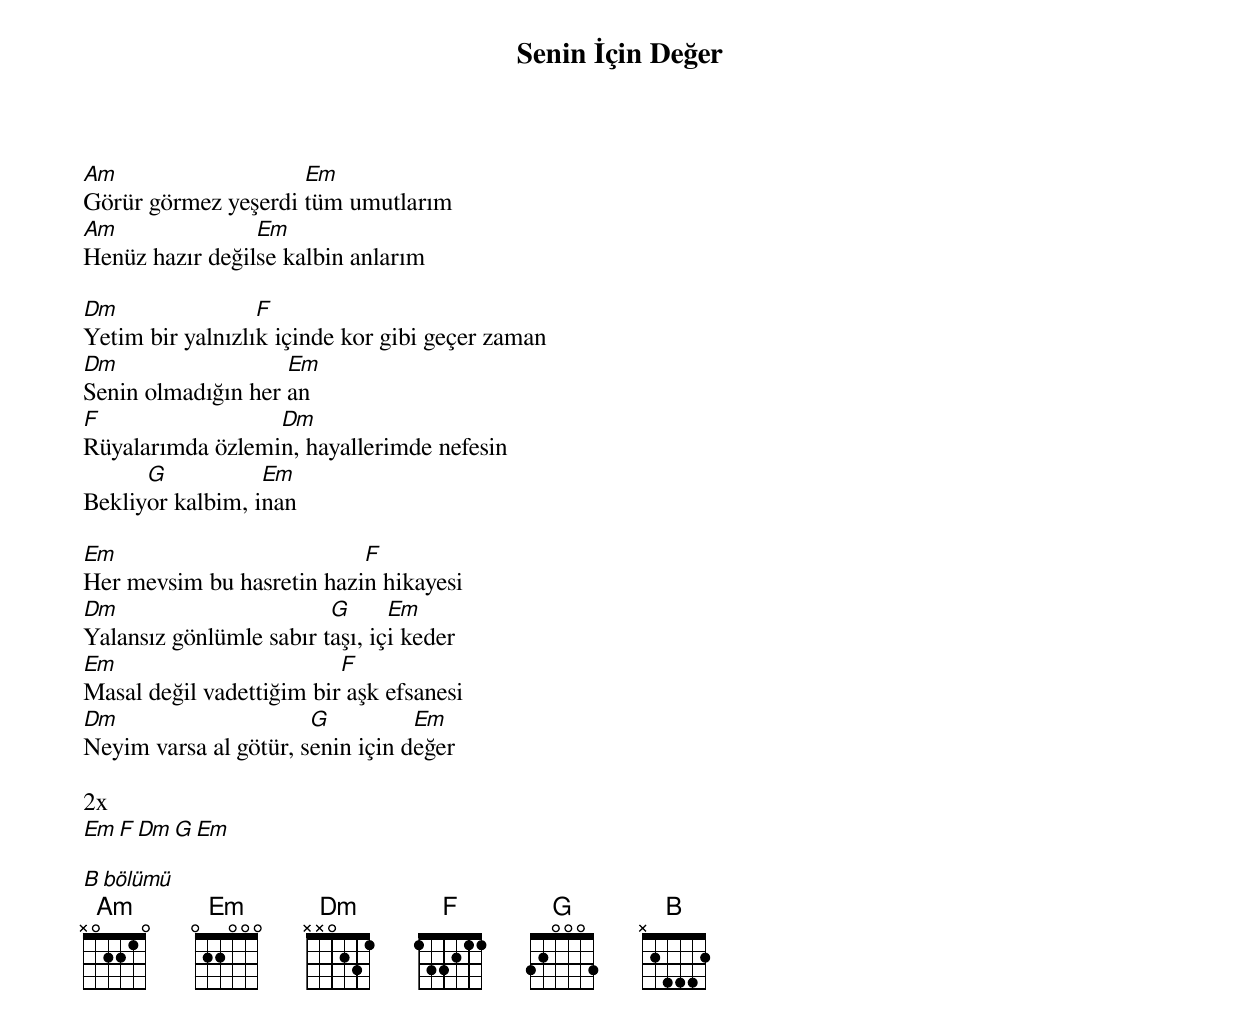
{title: Senin İçin Değer}
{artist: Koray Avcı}

Am                   Em
Görür görmez yeşerdi tüm umutlarım
Am               Em
Henüz hazır değilse kalbin anlarım

Dm                F
Yetim bir yalnızlık içinde kor gibi geçer zaman
Dm                  Em
Senin olmadığın her an
F                 Dm
Rüyalarımda özlemin, hayallerimde nefesin
      G           Em
Bekliyor kalbim, inan

Em                         F
Her mevsim bu hasretin hazin hikayesi
Dm                       G      Em
Yalansız gönlümle sabır taşı, içi keder
Em                        F
Masal değil vadettiğim bir aşk efsanesi
Dm                     G          Em
Neyim varsa al götür, senin için değer

2x
Em F Dm G Em

B bölümü
